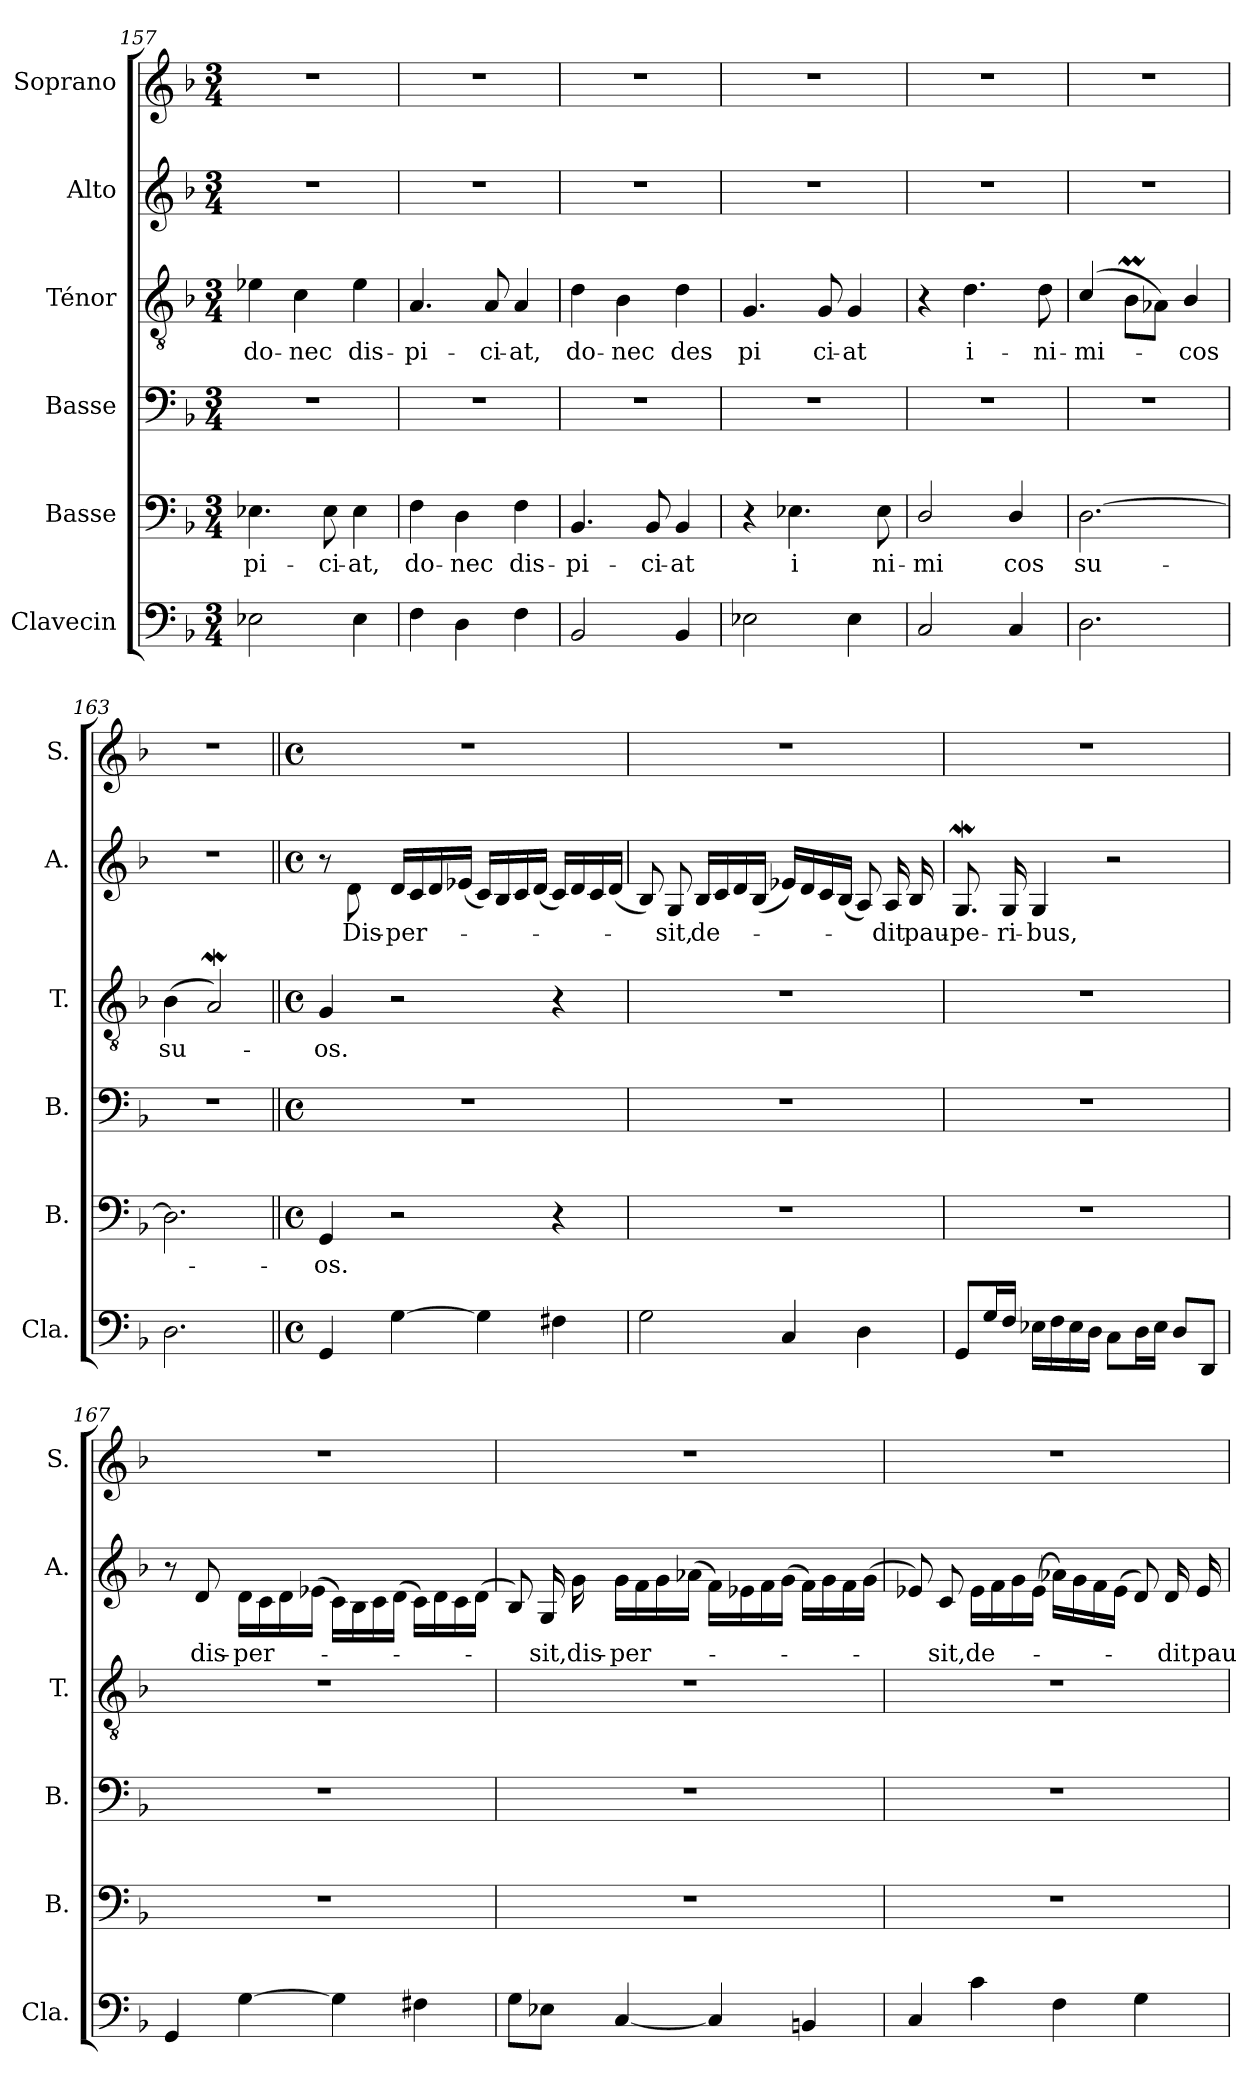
**kern	**kern	**text	**kern	**kern	**text	**kern	**text	**kern
*part6	*part5	*part5	*part4	*part3	*part3	*part2	*part2	*part1
*staff6	*staff5	*staff5	*staff4	*staff3	*staff3	*staff2	*staff2	*staff1
*I"Clavecin	*I"Basse	*	*I"Basse	*I"Ténor	*	*I"Alto	*	*I"Soprano
*I'Cla.	*I'B.	*	*I'B.	*I'T.	*	*I'A.	*	*I'S.
*clefF4	*clefF4	*	*clefF4	*clefGv2	*	*clefG2	*	*clefG2
*k[b-]	*k[b-]	*	*k[b-]	*k[b-]	*	*k[b-]	*	*k[b-]
*M3/4	*M3/4	*	*M3/4	*M3/4	*	*M3/4	*	*M3/4
=157	=157	=157	=157	=157	=157	=157	=157	=157
!	!	!LO:LY:b	!	!	!LO:LY:b	!	!	!
2E-X\	4.E-X\	-pi-	2.r	4e-X\	do-	2.r	.	2.r
!	!	!	!	!	!LO:LY:b	!	!	!
.	.	.	.	4c\	-nec	.	.	.
!	!	!LO:LY:b	!	!	!	!	!	!
.	8E-\	-ci-	.	.	.	.	.	.
!	!	!LO:LY:b	!	!	!LO:LY:b	!	!	!
4E-\	4E-\	-at,	.	4e-\	dis-	.	.	.
=158	=158	=158	=158	=158	=158	=158	=158	=158
!	!	!LO:LY:b	!	!	!LO:LY:b	!	!	!
4F\	4F\	do-	2.r	4.A/	-pi-	2.r	.	2.r
!	!	!LO:LY:b	!	!	!	!	!	!
4D\	4D\	-nec	.	.	.	.	.	.
!	!	!	!	!	!LO:LY:b	!	!	!
.	.	.	.	8A/	-ci-	.	.	.
!	!	!LO:LY:b	!	!	!LO:LY:b	!	!	!
4F\	4F\	dis-	.	4A/	-at,	.	.	.
=159	=159	=159	=159	=159	=159	=159	=159	=159
!	!	!LO:LY:b	!	!	!LO:LY:b	!	!	!
2BB-/	4.BB-/	-pi-	2.r	4d\	do-	2.r	.	2.r
!	!	!	!	!	!LO:LY:b	!	!	!
.	.	.	.	4B-\	-nec	.	.	.
!	!	!LO:LY:b	!	!	!	!	!	!
.	8BB-/	-ci-	.	.	.	.	.	.
!	!	!LO:LY:b	!	!	!LO:LY:b	!	!	!
4BB-/	4BB-/	-at	.	4d\	des	.	.	.
=160	=160	=160	=160	=160	=160	=160	=160	=160
!	!	!	!	!	!LO:LY:b	!	!	!
2E-X\	4r	.	2.r	4.G/	pi	2.r	.	2.r
!	!	!LO:LY:b	!	!	!	!	!	!
.	4.E-X\	i	.	.	.	.	.	.
!	!	!	!	!	!LO:LY:b	!	!	!
.	.	.	.	8G/	ci-	.	.	.
!	!	!	!	!	!LO:LY:b	!	!	!
4E-\	.	.	.	4G/	-at	.	.	.
!	!	!LO:LY:b	!	!	!	!	!	!
.	8E-\	ni-	.	.	.	.	.	.
!!LO:PB:g=z
=161	=161	=161	=161	=161	=161	=161	=161	=161
!	!	!LO:LY:b	!	!	!	!	!	!
2C/	2D/	-mi	2.r	4r	.	2.r	.	2.r
!	!	!	!	!	!LO:LY:b	!	!	!
.	.	.	.	4.d\	i-	.	.	.
!	!	!LO:LY:b	!	!	!	!	!	!
4C/	4D/	cos	.	.	.	.	.	.
!	!	!	!	!	!LO:LY:b	!	!	!
.	.	.	.	8d\	-ni-	.	.	.
=162	=162	=162	=162	=162	=162	=162	=162	=162
!	!	!LO:LY:b	!	!	!LO:LY:b	!	!	!
2.D\	[2.D\	su-	2.r	(>4c/	-mi-	2.r	.	2.r
.	.	.	.	8B-M\L	.	.	.	.
.	.	.	.	8A-X\J)	.	.	.	.
!	!	!	!	!	!LO:LY:b	!	!	!
.	.	.	.	4B-/	-cos	.	.	.
=163	=163	=163	=163	=163	=163	=163	=163	=163
!	!	!	!	!	!LO:LY:b	!	!	!
2.D\	2.D\]	.	2.r	(>4B-\	su-	2.r	.	2.r
.	.	.	.	2AW/)	.	.	.	.
=164||	=164||	=164||	=164||	=164||	=164||	=164||	=164||	=164||
*M4/4	*M4/4	*	*M4/4	*M4/4	*	*M4/4	*	*M4/4
*met(c)	*met(c)	*	*met(c)	*met(c)	*	*met(c)	*	*met(c)
*	*	*	*	*	*	*	*	*MM60
!	!	!LO:LY:b	!	!	!LO:LY:b	!	!	!
4GG/	4GG/	-os.	1r	4G/	-os.	8r	.	1r
!	!	!	!	!	!	!	!LO:LY:b	!
.	.	.	.	.	.	8d\	Dis-	.
!	!	!	!	!	!	!	!LO:LY:b	!
[4G\	2r	.	.	2r	.	16d/LL	-per-	.
.	.	.	.	.	.	16c/	.	.
.	.	.	.	.	.	16d/	.	.
.	.	.	.	.	.	(<16e-X/JJ	.	.
4G\]	.	.	.	.	.	16c/LL)	.	.
.	.	.	.	.	.	16B-/	.	.
.	.	.	.	.	.	16c/	.	.
.	.	.	.	.	.	(<16d/JJ	.	.
4F#X\	4r	.	.	4r	.	16c/LL)	.	.
.	.	.	.	.	.	16d/	.	.
.	.	.	.	.	.	16c/	.	.
.	.	.	.	.	.	(<16d/JJ	.	.
=165	=165	=165	=165	=165	=165	=165	=165	=165
2G\	1r	.	1r	1r	.	8B-/)	.	1r
!	!	!	!	!	!	!	!LO:LY:b	!
.	.	.	.	.	.	8G/	-sit,	.
!	!	!	!	!	!	!	!LO:LY:b	!
.	.	.	.	.	.	16B-/LL	de-	.
.	.	.	.	.	.	16c/	.	.
.	.	.	.	.	.	16d/	.	.
.	.	.	.	.	.	(<16B-/JJ	.	.
4C/	.	.	.	.	.	16e-X/LL)	.	.
.	.	.	.	.	.	16d/	.	.
.	.	.	.	.	.	16c/	.	.
.	.	.	.	.	.	(<16B-/JJ	.	.
4D\	.	.	.	.	.	8A/)	.	.
!	!	!	!	!	!	!	!LO:LY:b	!
.	.	.	.	.	.	16A/	-dit	.
!	!	!	!	!	!	!	!LO:LY:b	!
.	.	.	.	.	.	16B-/	pau-	.
!!LO:LB:g=z
=166	=166	=166	=166	=166	=166	=166	=166	=166
!	!	!	!	!	!	!	!LO:LY:b	!
8GG/L	1r	.	1r	1r	.	8.GW/	-pe-	1r
16G/L	.	.	.	.	.	.	.	.
!	!	!	!	!	!	!	!LO:LY:b	!
16F/JJ	.	.	.	.	.	16G/	-ri-	.
!	!	!	!	!	!	!	!LO:LY:b	!
16E-X\LL	.	.	.	.	.	4G/	-bus,	.
16F\	.	.	.	.	.	.	.	.
16E-\	.	.	.	.	.	.	.	.
16D\JJ	.	.	.	.	.	.	.	.
8C\L	.	.	.	.	.	2r	.	.
16D\L	.	.	.	.	.	.	.	.
16E-\JJ	.	.	.	.	.	.	.	.
8D/L	.	.	.	.	.	.	.	.
8DD/J	.	.	.	.	.	.	.	.
=167	=167	=167	=167	=167	=167	=167	=167	=167
4GG/	1r	.	1r	1r	.	8r	.	1r
!	!	!	!	!	!	!	!LO:LY:b	!
.	.	.	.	.	.	8d/	dis-	.
!	!	!	!	!	!	!	!LO:LY:b	!
[4G\	.	.	.	.	.	16d\LL	-per-	.
.	.	.	.	.	.	16c\	.	.
.	.	.	.	.	.	16d\	.	.
.	.	.	.	.	.	(>16e-X\JJ	.	.
4G\]	.	.	.	.	.	16c\LL)	.	.
.	.	.	.	.	.	16B-\	.	.
.	.	.	.	.	.	16c\	.	.
.	.	.	.	.	.	(>16d\JJ	.	.
4F#X\	.	.	.	.	.	16c\LL)	.	.
.	.	.	.	.	.	16d\	.	.
.	.	.	.	.	.	16c\	.	.
.	.	.	.	.	.	(>16d\JJ	.	.
=168	=168	=168	=168	=168	=168	=168	=168	=168
8G\L	1r	.	1r	1r	.	8B-/)	.	1r
!	!	!	!	!	!	!	!LO:LY:b	!
8E-X\J	.	.	.	.	.	16G/	-sit,	.
!	!	!	!	!	!	!	!LO:LY:b	!
.	.	.	.	.	.	16g\	dis-	.
!	!	!	!	!	!	!	!LO:LY:b	!
[4C/	.	.	.	.	.	16g\LL	-per-	.
.	.	.	.	.	.	16f\	.	.
.	.	.	.	.	.	16g\	.	.
.	.	.	.	.	.	(>16a-X\JJ	.	.
4C/]	.	.	.	.	.	16f\LL)	.	.
.	.	.	.	.	.	16e-X\	.	.
.	.	.	.	.	.	16f\	.	.
.	.	.	.	.	.	(>16g\JJ	.	.
4BBn/	.	.	.	.	.	16f\LL)	.	.
.	.	.	.	.	.	16g\	.	.
.	.	.	.	.	.	16f\	.	.
.	.	.	.	.	.	(>16g\JJ	.	.
!!LO:LB:g=z
=169	=169	=169	=169	=169	=169	=169	=169	=169
4C/	1r	.	1r	1r	.	8e-X/)	.	1r
!	!	!	!	!	!	!	!LO:LY:b	!
.	.	.	.	.	.	8c/	sit,	.
!	!	!	!	!	!	!	!LO:LY:b	!
4c\	.	.	.	.	.	16e-\LL	de-	.
.	.	.	.	.	.	16f\	.	.
.	.	.	.	.	.	16g\	.	.
.	.	.	.	.	.	(>16e-\JJ	.	.
4F\	.	.	.	.	.	16a-X\LL)	.	.
.	.	.	.	.	.	16g\	.	.
.	.	.	.	.	.	16f\	.	.
.	.	.	.	.	.	(>16e-\JJ	.	.
4G\	.	.	.	.	.	8d/)	.	.
!	!	!	!	!	!	!	!LO:LY:b	!
.	.	.	.	.	.	16d/	dit	.
!	!	!	!	!	!	!	!LO:LY:b	!
.	.	.	.	.	.	16e-/	pau-	.
=	=	=	=	=	=	=	=	=
*-	*-	*-	*-	*-	*-	*-	*-	*-
